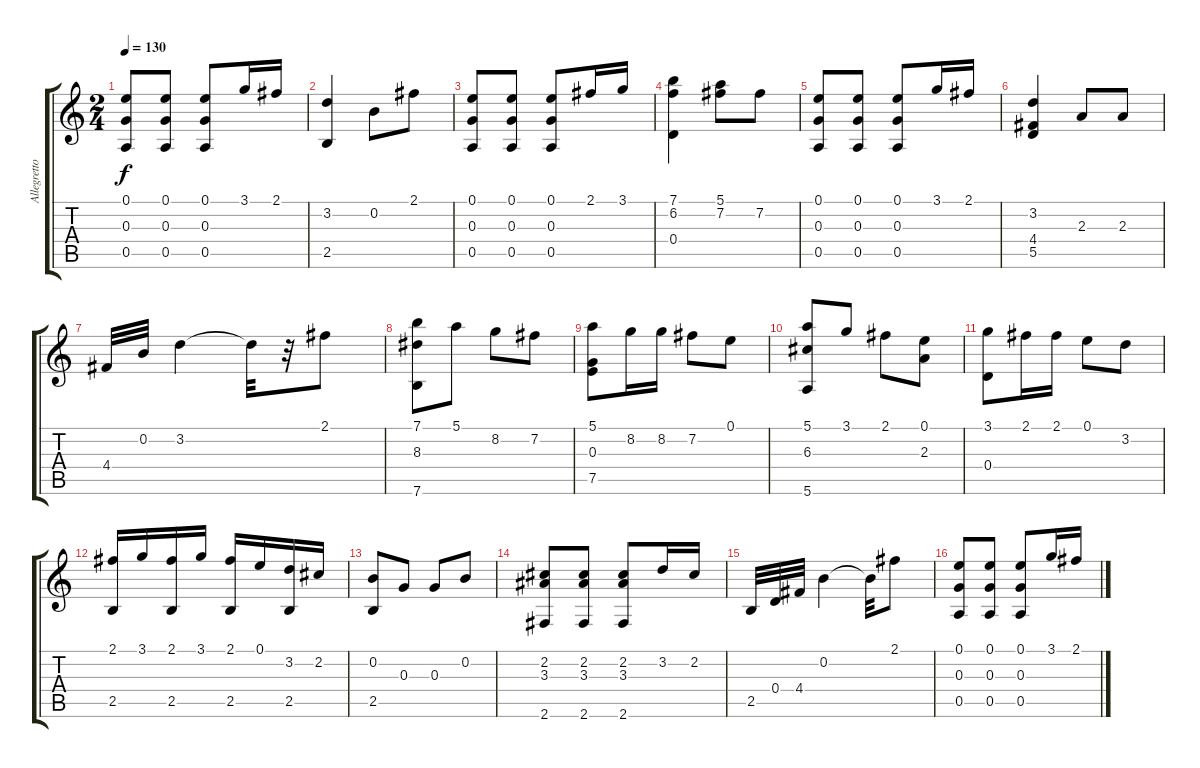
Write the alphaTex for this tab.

\track ("Allegretto Scherzando" "Allegretto") {instrument acousticguitarnylon}
\staff {score tabs}
\tuning (E4 B3 G3 D3 A2 E2) {hide}
\ts (2 4)
\tempo 130
\clef g2
\ks c
(0.1 0.3 0.5).8{dy f} (0.1 0.3 0.5).8 (0.1 0.3 0.5).8 3.1.16 2.1.16 |
(3.2 2.5).4 0.2.8 2.1.8 |
(0.1 0.3 0.5).8 (0.1 0.3 0.5).8 (0.1 0.3 0.5).8 2.1.16 3.1.16 |
(7.1 6.2 0.4).4 (5.1 7.2).8 7.2.8 |
(0.1 0.3 0.5).8 (0.1 0.3 0.5).8 (0.1 0.3 0.5).8 3.1.16 2.1.16 |
(3.2 4.4 5.5).4 2.3.8 2.3.8 |
4.4.32 0.2.32 3.2.4 3.2{t}.32 r.32 2.1.8 |
(7.1 8.3 7.6).8 5.1.8 8.2.8 7.2.8 |
(5.1 0.3 7.5).8 8.2.16 8.2.16 7.2.8 0.1.8 |
(5.1 6.3 5.6).8 3.1.8 2.1.8 (0.1 2.3).8 |
(3.1 0.4).8 2.1.16 2.1.16 0.1.8 3.2.8 |
(2.1 2.5).16 3.1.16 (2.1 2.5).16 3.1.16 (2.1 2.5).16 0.1.16 (3.2 2.5).16 2.2.16 |
(0.2 2.5).8 0.3.8 0.3.8 0.2.8 |
(2.2 3.3 2.6).8 (2.2 3.3 2.6).8 (2.2 3.3 2.6).8 3.2.16 2.2.16 |
2.5.32 0.4.32 4.4.32 0.2.4 0.2{t}.32 2.1.8 |
(0.1 0.3 0.5).8 (0.1 0.3 0.5).8 (0.1 0.3 0.5).8 3.1.16 2.1.16
